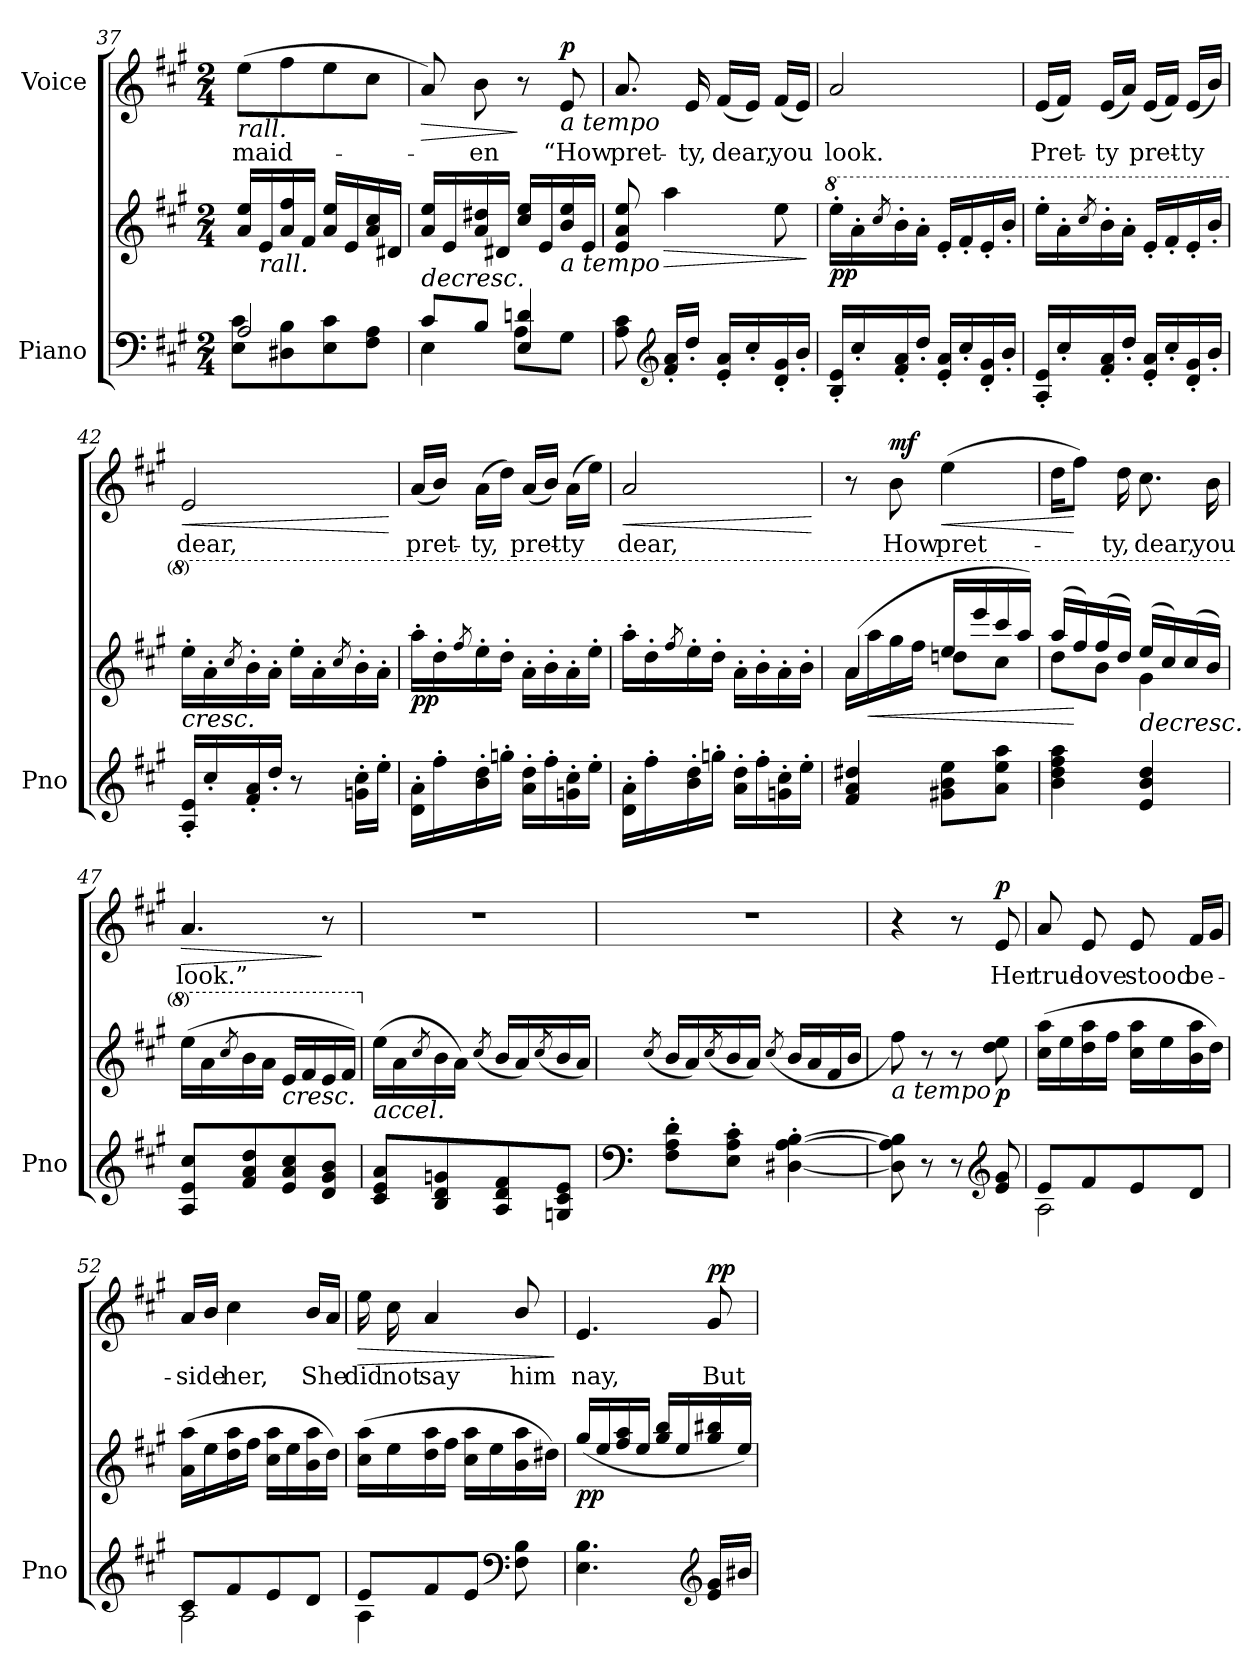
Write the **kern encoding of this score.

**kern	**kern	**dynam	**kern	**text	**dynam
*part2	*part2	*part2	*part1	*part1	*part1
*staff3	*staff2	*staff2/3	*staff1	*staff1	*staff1
*I"Piano	*	*	*I"Voice	*	*
*I'Pno	*	*	*	*	*
!!LO:LB:g=z
*clefF4	*clefG2	*	*clefG2	*	*
*k[f#c#g#]	*k[f#c#g#]	*	*k[f#c#g#]	*	*
*M2/4	*M2/4	*	*M2/4	*	*
=37	=37	=37	=37	=37	=37
*^	*	*	*	*	*
!	!	!	!	!LO:TX:b:i:t=rall.	!	!
!	!	!	!	!	!LO:LY:b	!
2A/	8E\ 8c#\L	16a/ 16ee/LL	.	(8ee\L	maid-	.
!	!	!LO:TX:b:i:t=rall.	!	!	!	!
.	.	16e/	.	.	.	.
.	8D#X\ 8B\	16a/ 16ff#/	.	8ff#\	.	.
.	.	16f#/JJ	.	.	.	.
.	8E\ 8c#\	16a/ 16ee/LL	.	8ee\	.	.
.	.	16e/	.	.	.	.
.	8F#\ 8A\J	16a/ 16cc#/	.	8cc#\J	.	.
.	.	16d#X/JJ	.	.	.	.
=38	=38	=38	=38	=38	=38	=38
!	!	!	!LO:HP:b	!	!	!LO:HP:b
8c#/L	4E\	16a/ 16ee/LL	>	8a/)	.	>
.	.	16e/	.	.	.	.
!	!	!	!	!	!LO:LY:b	!
8B/J	.	16a/ 16dd#X/	.	8b\	-en	.
.	.	16d#X/JJ	.	.	.	.
4E/ 4dn/	8A\L	16cc#/ 16ee/LL	.	8r	.	]
.	.	16e/	.	.	.	.
!	!	!	!	!LO:TX:b:i:t=a tempo	!	!
!	!	!LO:TX:b:i:t=a tempo	!	!	!	!
!	!	!	!	!	!LO:LY:b	!LO:DY:a
.	8G#\J	16b/ 16ee/	.	8e/	“How	p
.	.	16e/JJ	.	.	.	.
*v	*v	*	*	*	*	*
!!LO:PB:g=z
=39	=39	=39	=39	=39	=39
!	!	!	!	!LO:LY:b	!
8A\ 8c#\	8e/ 8a/ 8ee/	.	8.a/	pret-	.
*clefG2	*	*	*	*	*
!	!	!LO:HP:b	!	!	!
16f#/' 16a/'LL	4aa\	>	.	.	.
!	!	!	!	!LO:LY:b	!
16dd'/JJ	.	.	16e/	-ty,	.
!	!	!	!	!LO:LY:b	!
16e/' 16a/'LL	.	.	(16f#/LL	dear,	.
16cc#'/	.	.	16e/JJ)	.	.
!	!	!	!	!LO:LY:b	!
16d/' 16g#/'	8ee\	.	(16f#/LL	you	.
16b'/JJ	.	.	16e/JJ)	.	.
.	.	]	.	.	.
=40	=40	=40	=40	=40	=40
*	*8va	*	*	*	*
!	!	!LO:DY:b	!	!LO:LY:b	!
16B/' 16e/'LL	16eee'\LL	pp	2a/	look.	.
16cc#'/	16aa'\	.	.	.	.
.	8qccc#/	.	.	.	.
16f#/' 16a/'	16bb'\	.	.	.	.
16dd'/JJ	16aa'\JJ	.	.	.	.
16e/' 16a/'LL	16ee'/LL	.	.	.	.
16cc#'/	16ff#'/	.	.	.	.
16d/' 16g#/'	16ee'/	.	.	.	.
16b'/JJ	16bb'/JJ	.	.	.	.
!!LO:LB:g=z
=41	=41	=41	=41	=41	=41
!	!	!	!	!LO:LY:b	!
16A/' 16e/'LL	16eee'\LL	.	(16e/LL	Pret-	.
16cc#'/	16aa'\	.	16f#/JJ)	.	.
.	8qccc#/	.	.	.	.
!	!	!	!	!LO:LY:b	!
16f#/' 16a/'	16bb'\	.	(16e/LL	-ty	.
16dd'/JJ	16aa'\JJ	.	16a/JJ)	.	.
!	!	!	!	!LO:LY:b	!
16e/' 16a/'LL	16ee'/LL	.	(16e/LL	pret-	.
16cc#'/	16ff#'/	.	16f#/JJ)	.	.
!	!	!	!	!LO:LY:b	!
16d/' 16g#/'	16ee'/	.	(16e/LL	-ty	.
16b'/JJ	16bb'/JJ	.	16b/JJ)	.	.
=42	=42	=42	=42	=42	=42
!	!	!LO:HP:b	!	!LO:LY:b	!LO:HP:b
16A/' 16e/'LL	16eee'\LL	<	2e/	dear,	<
16cc#'/	16aa'\	.	.	.	.
.	8qccc#/	.	.	.	.
16f#/' 16a/'	16bb'\	.	.	.	.
16dd'/JJ	16aa'\JJ	.	.	.	.
8r	16eee'\LL	.	.	.	.
.	16aa'\	.	.	.	.
.	8qccc#/	.	.	.	.
16gn\' 16cc#\'LL	16bb'\	.	.	.	.
16ee'\JJ	16aa'\JJ	.	.	.	.
.	.	]	.	.	[
!!LO:LB:g=z
=43	=43	=43	=43	=43	=43
!	!	!LO:DY:b	!	!LO:LY:b	!
16d\' 16a\'LL	16aaa'\LL	pp	(16a/LL	pret-	.
16ff#'\	16ddd'\	.	16b/JJ)	.	.
.	8qfff#/	.	.	.	.
!	!	!	!	!LO:LY:b	!
16b\' 16dd\'	16eee'\	.	(16a\LL	-ty,	.
16ggn'\JJ	16ddd'\JJ	.	16dd\JJ)	.	.
!	!	!	!	!LO:LY:b	!
16a\' 16dd\'LL	16aa'\LL	.	(16a/LL	pret-	.
16ff#'\	16bb'\	.	16b/JJ)	.	.
!	!	!	!	!LO:LY:b	!
16gn\' 16cc#\'	16aa'\	.	(16a\LL	-ty	.
16ee'\JJ	16eee'\JJ	.	16ee\JJ)	.	.
=44	=44	=44	=44	=44	=44
!	!	!	!	!LO:LY:b	!LO:HP:b
16d\' 16a\'LL	16aaa'\LL	.	2a/	dear,	<
16ff#'\	16ddd'\	.	.	.	.
.	8qfff#/	.	.	.	.
16b\' 16dd\'	16eee'\	.	.	.	.
16ggn'\JJ	16ddd'\JJ	.	.	.	.
16a\' 16dd\'LL	16aa'\LL	.	.	.	.
16ff#'\	16bb'\	.	.	.	.
16gn\' 16cc#\'	16aa'\	.	.	.	.
16ee'\JJ	16bb'\JJ	.	.	.	.
.	.	.	.	.	[
!!LO:LB:g=z
=45	=45	=45	=45	=45	=45
*	*^	*	*	*	*
4f#/ 4a/ 4dd#X/	(4aa/	16aa\LL	.	8r	.	.
!	!	!	!LO:HP:b	!	!	!
.	.	16aaa\	<	.	.	.
!	!	!	!	!	!LO:LY:b	!LO:DY:a
.	.	16ggg#\	.	8b\	How	mf
.	.	16fff#\JJ	.	.	.	.
!	!	!	!	!	!LO:LY:b	!LO:HP:b
8g#X\ 8b\ 8ee\L	16eee/LL	8dddn\L	.	(4ee\	pret-	<
.	16eeee/	.	.	.	.	.
8a\ 8ee\ 8aa\J	16cccc#/	8ccc#\J	.	.	.	.
.	16aaa/JJ)	.	.	.	.	.
=46	=46	=46	=46	=46	=46	=46
4b\ 4dd\ 4ff#\ 4aa\	(16aaa/LL	8ddd\L	.	16dd\KL	.	.
.	16fff#/)	.	[	8ff#\J)	.	[
.	(16fff#/	8bb\J	.	.	.	.
!	!	!	!	!	!LO:LY:b	!
.	16ddd/JJ)	.	.	16dd\	-ty,	.
!	!	!	!LO:HP:b	!	!LO:LY:b	!
4e/ 4b/ 4dd/	(16eee/LL	4gg#\	>	8.cc#\	dear,	.
.	16ccc#/)	.	.	.	.	.
.	(16ccc#/	.	.	.	.	.
!	!	!	!	!	!LO:LY:b	!
.	16bb/JJ)	.	.	16b\	you	.
*	*v	*v	*	*	*	*
.	.	[	.	.	.
!!LO:PB:g=z
=47	=47	=47	=47	=47	=47
!	!	!	!	!LO:LY:b	!LO:HP:b
8A/ 8e/ 8cc#/L	(16eee\LL	.	4.a/	look.”	>
.	16aa\	.	.	.	.
.	8qccc#/	.	.	.	.
8f#/ 8a/ 8dd/	16bb\	.	.	.	.
.	16aa\JJ	.	.	.	.
!	!	!LO:HP:b	!	!	!
8e/ 8a/ 8cc#/	16ee/LL	<	.	.	.
.	16ff#/	.	.	.	.
8d/ 8g#/ 8b/J	16ee/	.	8r	.	]
.	16ff#/JJ)	.	.	.	.
=48	=48	=48	=48	=48	=48
*	*X8va	*	*	*	*
!	!LO:TX:b:i:t=accel.	!	!	!	!
8c#/ 8e/ 8a/L	(16ee\LL	.	2r	.	.
.	16a\	.	.	.	.
.	8qcc#/	.	.	.	.
8B/ 8d/ 8gn/	16b\	.	.	.	.
.	16a\JJ)	.	.	.	.
.	(8qcc#/	.	.	.	.
8A/ 8d/ 8f#/	16b/LL	.	.	.	.
.	16a/)	.	.	.	.
.	(8qcc#/	.	.	.	.
8Gn/ 8c#/ 8e/J	16b/	.	.	.	.
.	16a/JJ)	.	.	.	.
.	.	]	.	.	.
!!LO:LB:g=z
=49	=49	=49	=49	=49	=49
*clefF4	*	*	*	*	*
.	(8qcc#/	.	.	.	.
8F#\' 8A\' 8d\'L	16b/LL	.	2r	.	.
.	16a/)	.	.	.	.
.	(8qcc#/	.	.	.	.
8E\' 8A\' 8c#\'J	16b/	.	.	.	.
.	16a/JJ)	.	.	.	.
.	(>8qcc#/	.	.	.	.
[4D#X\' [4A\' [4B\'	16b/LL	.	.	.	.
.	16a/	.	.	.	.
.	16f#/	.	.	.	.
.	16b/JJ	.	.	.	.
=50	=50	=50	=50	=50	=50
!	!LO:TX:b:i:t=a tempo	!	!	!	!
8D#\] 8A\] 8B\]	8ff#\)	.	4r	.	.
8r	8r	.	.	.	.
8r	8r	.	8r	.	.
*clefG2	*	*	*	*	*
!	!	!LO:DY:b	!	!LO:LY:b	!LO:DY:a
8e/ 8g#/	8dd\ 8ee\	p	8e/	Her	p
!!LO:LB:g=z
=51	=51	=51	=51	=51	=51
*^	*	*	*	*	*
!	!	!	!	!	!LO:LY:b	!
8e/L	2A\	(16cc#\ 16aa\LL	.	8a/	true	.
.	.	16ee\	.	.	.	.
!	!	!	!	!	!LO:LY:b	!
8f#/	.	16dd\ 16aa\	.	8e/	love	.
.	.	16ff#\JJ	.	.	.	.
!	!	!	!	!	!LO:LY:b	!
8e/	.	16cc#\ 16aa\LL	.	8e/	stood	.
.	.	16ee\	.	.	.	.
!	!	!	!	!	!LO:LY:b	!
8d/J	.	16b\ 16aa\	.	16f#/LL	be-	.
.	.	16dd\JJ)	.	16g#/JJ	.	.
=52	=52	=52	=52	=52	=52	=52
!	!	!	!	!	!LO:LY:b	!
8c#/L	2A\	(16a\ 16aa\LL	.	16a/LL	-side	.
.	.	16ee\	.	16b/JJ	.	.
!	!	!	!	!	!LO:LY:b	!
8f#/	.	16dd\ 16aa\	.	4cc#\	her,	.
.	.	16ff#\JJ	.	.	.	.
8e/	.	16cc#\ 16aa\LL	.	.	.	.
.	.	16ee\	.	.	.	.
!	!	!	!	!	!LO:LY:b	!
8d/J	.	16b\ 16aa\	.	16b/LL	She	.
.	.	16dd\JJ)	.	16a/JJ	.	.
!!LO:LB:g=z
=53	=53	=53	=53	=53	=53	=53
!	!	!	!	!	!LO:LY:b	!LO:HP:b
8e/L	4A\	(16cc#\ 16aa\LL	.	16ee\	did	>
!	!	!	!	!	!LO:LY:b	!
.	.	16ee\	.	16cc#\	not	.
!	!	!	!	!	!LO:LY:b	!
8f#/	.	16dd\ 16aa\	.	4a/	say	.
.	.	16ff#\JJ	.	.	.	.
8e/J	4ryy	16cc#\ 16aa\LL	.	.	.	.
.	.	16ee\	.	.	.	.
*clefF4	*	*	*	*	*	*
!	!	!	!	!	!LO:LY:b	!
8F#\ 8B\	.	16b\ 16aa\	.	8b/	him	.
.	.	16dd#X\JJ)	.	.	.	.
*v	*v	*	*	*	*	*
.	.	[	.	.	]
=54	=54	=54	=54	=54	=54
!	!	!LO:DY:b	!	!LO:LY:b	!
4.E\ 4.B\	(16gg#/LL	pp	4.e/	nay,	.
.	16ee/	.	.	.	.
.	16ff#/ 16aa/	.	.	.	.
.	16ee/JJ	.	.	.	.
.	16gg#/ 16bb/LL	.	.	.	.
.	16ee/	.	.	.	.
*clefG2	*	*	*	*	*
!	!	!	!	!LO:LY:b	!LO:DY:a
16e/ 16g#/LL	16gg#/ 16bb#X/	.	8g#/	But	pp
16b#X/JJ	16ee/JJ)	.	.	.	.
=	=	=	=	=	=
*-	*-	*-	*-	*-	*-
